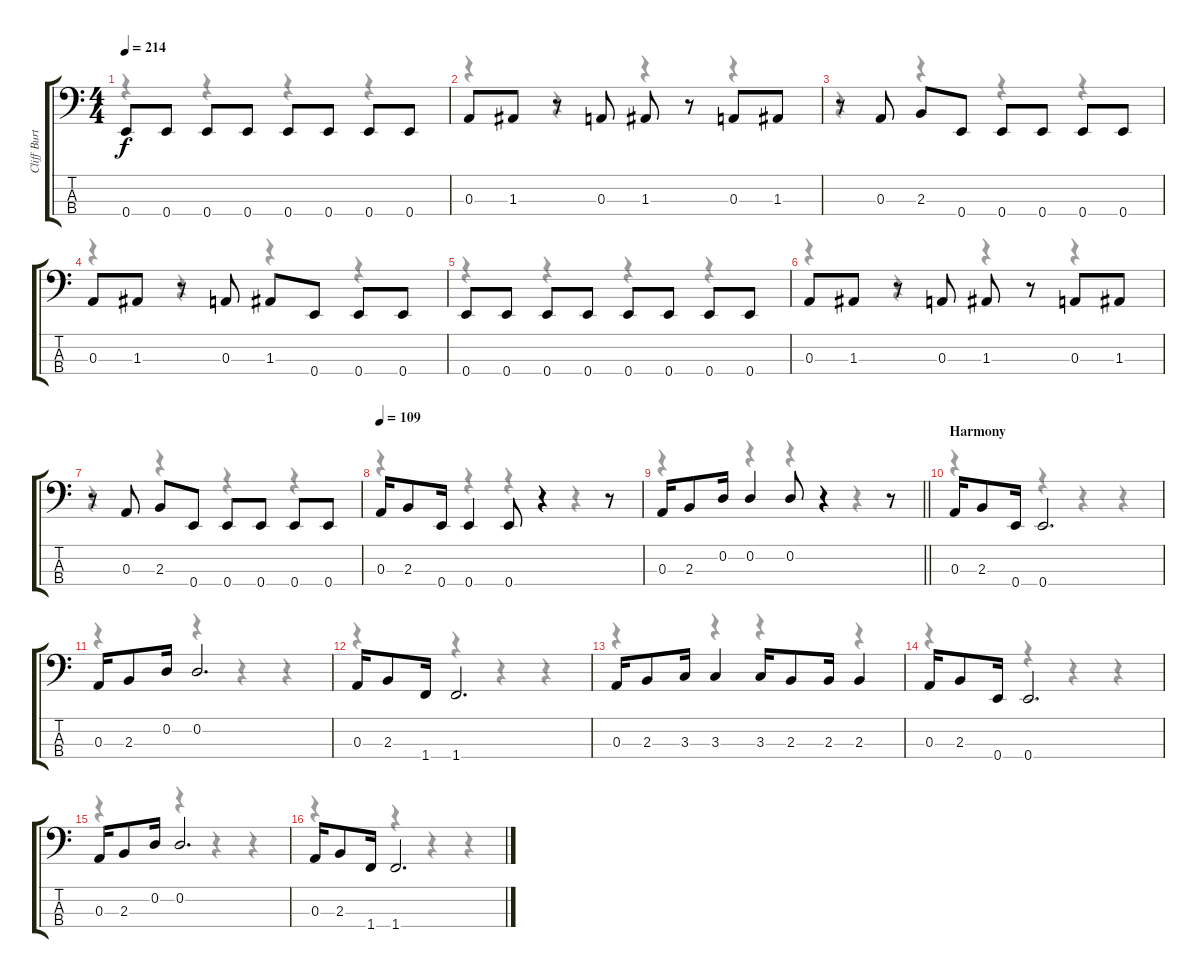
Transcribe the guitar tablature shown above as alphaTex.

\track ("Cliff Burton" "Cliff Burt") {instrument electricbassfinger}
\staff {score tabs}
\tuning (G2 D2 A1 E1) {hide}
\voice
\ts (4 4)
\tempo 214
\clef f4
\ks c
0.4.8{dy f} 0.4.8 0.4.8 0.4.8 0.4.8 0.4.8 0.4.8 0.4.8 |
0.3.8 1.3.8 r.8 0.3.8 1.3.8 r.8 0.3.8 1.3.8 |
r.8 0.3.8 2.3.8 0.4.8 0.4.8 0.4.8 0.4.8 0.4.8 |
0.3.8 1.3.8 r.8 0.3.8 1.3.8 0.4.8 0.4.8 0.4.8 |
0.4.8 0.4.8 0.4.8 0.4.8 0.4.8 0.4.8 0.4.8 0.4.8 |
0.3.8 1.3.8 r.8 0.3.8 1.3.8 r.8 0.3.8 1.3.8 |
r.8 0.3.8 2.3.8 0.4.8 0.4.8 0.4.8 0.4.8 0.4.8 |
\tempo 109
0.3.16 2.3.8 0.4.16 0.4.4 0.4.8 r.4 r.8 |
\barLineRight lightlight
0.3.16 2.3.8 0.2.16 0.2.4 0.2.8 r.4 r.8 |
\section ("" "Harmony")
0.3.16 2.3.8 0.4.16 0.4.2{d} |
0.3.16 2.3.8 0.2.16 0.2.2{d} |
0.3.16 2.3.8 1.4.16 1.4.2{d} |
0.3.16 2.3.8 3.3.16 3.3.4 3.3.16 2.3.8 2.3.16 2.3.4 |
0.3.16 2.3.8 0.4.16 0.4.2{d} |
0.3.16 2.3.8 0.2.16 0.2.2{d} |
0.3.16 2.3.8 1.4.16 1.4.2{d}
\voice
\clef f4
\ottava regular
\simile none
\ks c
r.4{dy f} r.4 r.4 r.4 |
r.4 r.4 r.4 r.4 |
r.4 r.4 r.4 r.4 |
r.4 r.4 r.4 r.4 |
r.4 r.4 r.4 r.4 |
r.4 r.4 r.4 r.4 |
r.4 r.4 r.4 r.4 |
r.4 r.4 r.4 r.4 |
\barLineRight lightlight
r.4 r.4 r.4 r.4 |
r.4 r.4 r.4 r.4 |
r.4 r.4 r.4 r.4 |
r.4 r.4 r.4 r.4 |
r.4 r.4 r.4 r.4 |
r.4 r.4 r.4 r.4 |
r.4 r.4 r.4 r.4 |
r.4 r.4 r.4 r.4
